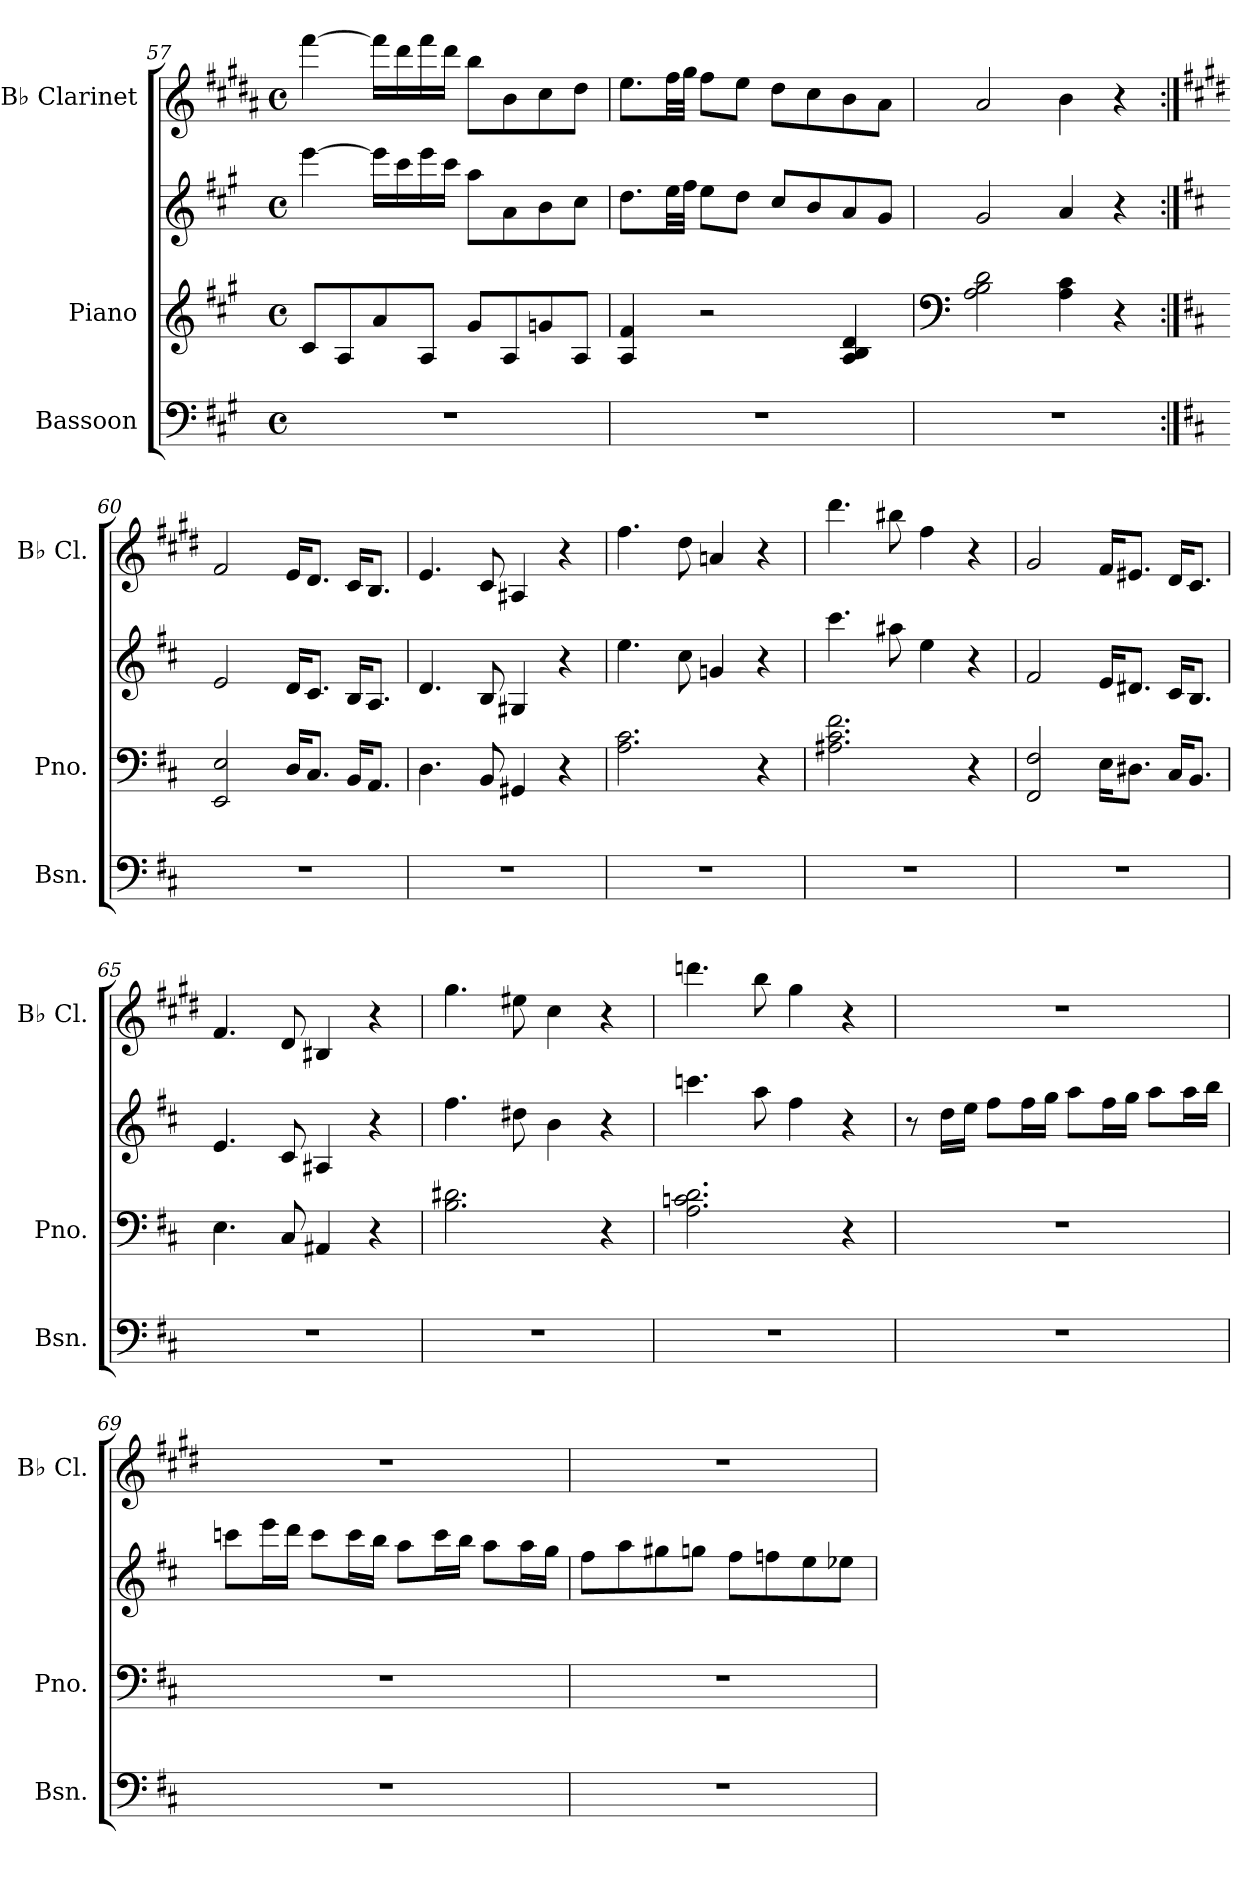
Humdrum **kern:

**kern	**kern	**kern	**kern
*part3	*part2	*part2	*part1
*staff4	*staff3	*staff2	*staff1
*I"Bassoon	*I"Piano	*	*I"B♭ Clarinet
*I'Bsn.	*I'Pno.	*	*I'B♭ Cl.
!!LO:LB:g=z
*clefF4	*clefG2	*clefG2	*clefG2
*	*	*	*ITrd1c2
*k[f#c#g#]	*k[f#c#g#]	*k[f#c#g#]	*k[f#c#g#]
*M4/4	*M4/4	*M4/4	*M4/4
*met(c)	*met(c)	*met(c)	*met(c)
=57	=57	=57	=57
1r	8c#/L	[4eee\	[4eee\
.	8A/	.	.
.	8a/	16eee\LL]	16eee\LL]
.	.	16ccc#\	16ccc#\
.	8A/J	16eee\	16eee\
.	.	16ccc#\JJ	16ccc#\JJ
.	8g#/L	8aa\L	8aa\L
.	8A/	8a\	8a\
.	8gn/	8b\	8b\
.	8A/J	8cc#\J	8cc#\J
=58	=58	=58	=58
1r	4A/ 4f#/	8.dd\L	8.dd\L
.	.	32ee\LL	32ee\LL
.	.	32ff#\JJJ	32ff#\JJJ
.	2r	8ee\L	8ee\L
.	.	8dd\J	8dd\J
.	.	8cc#/L	8cc#\L
.	.	8b/	8b\
.	4A/ 4B/ 4d/	8a/	8a\
.	.	8g#/J	8g#\J
=59	=59	=59	=59
*	*clefF4	*	*
1r	2A\ 2B\ 2d\	2g#/	2g#/
.	4A\ 4c#\	4a/	4a\
.	4r	4r	4r
=60:|!	=60:|!	=60:|!	=60:|!
*k[f#c#]	*k[f#c#]	*k[f#c#]	*k[f#c#]
1r	2EE/ 2E/	2e/	2e/
.	16D/KL	16d/KL	16d/KL
.	8.C#/J	8.c#/J	8.c#/J
.	16BB/KL	16B/KL	16B/KL
.	8.AA/J	8.A/J	8.A/J
!!LO:LB:g=z
=61	=61	=61	=61
1r	4.D\	4.d/	4.d/
.	8BB/	8B/	8B/
.	4GG#X/	4G#X/	4G#X/
.	4r	4r	4r
=62	=62	=62	=62
1r	2.A\ 2.c#\	4.ee\	4.ee\
.	.	8cc#\	8cc#\
.	.	4gn/	4gn/
.	4r	4r	4r
=63	=63	=63	=63
1r	2.A#X\ 2.c#\ 2.f#\	4.ccc#\	4.ccc#\
.	.	8aa#X\	8aa#X\
.	.	4ee\	4ee\
.	4r	4r	4r
=64	=64	=64	=64
1r	2FF#/ 2F#/	2f#/	2f#/
.	16E\KL	16e/KL	16e/KL
.	8.D#X\J	8.d#X/J	8.d#X/J
.	16C#/KL	16c#/KL	16c#/KL
.	8.BB/J	8.B/J	8.B/J
=65	=65	=65	=65
1r	4.E\	4.e/	4.e/
.	8C#/	8c#/	8c#/
.	4AA#X/	4A#X/	4A#X/
.	4r	4r	4r
=66	=66	=66	=66
1r	2.B\ 2.d#X\	4.ff#\	4.ff#\
.	.	8dd#X\	8dd#X\
.	.	4b\	4b\
.	4r	4r	4r
!!LO:PB:g=z
=67	=67	=67	=67
1r	2.A\ 2.cn\ 2.d\	4.cccn\	4.cccn\
.	.	8aa\	8aa\
.	.	4ff#\	4ff#\
.	4r	4r	4r
=68	=68	=68	=68
1r	1r	8r	1r
.	.	16dd\LL	.
.	.	16ee\JJ	.
.	.	8ff#\L	.
.	.	16ff#\L	.
.	.	16gg\JJ	.
.	.	8aa\L	.
.	.	16ff#\L	.
.	.	16gg\JJ	.
.	.	8aa\L	.
.	.	16aa\L	.
.	.	16bb\JJ	.
=69	=69	=69	=69
1r	1r	8cccn\L	1r
.	.	16eee\L	.
.	.	16ddd\JJ	.
.	.	8ccc\L	.
.	.	16ccc\L	.
.	.	16bb\JJ	.
.	.	8aa\L	.
.	.	16ccc\L	.
.	.	16bb\JJ	.
.	.	8aa\L	.
.	.	16aa\L	.
.	.	16gg\JJ	.
!!LO:LB:g=z
=70	=70	=70	=70
1r	1r	8ff#\L	1r
.	.	8aa\	.
.	.	8gg#X\	.
.	.	8ggn\J	.
.	.	8ff#\L	.
.	.	8ffn\	.
.	.	8ee\	.
.	.	8ee-X\J	.
=	=	=	=
*-	*-	*-	*-
